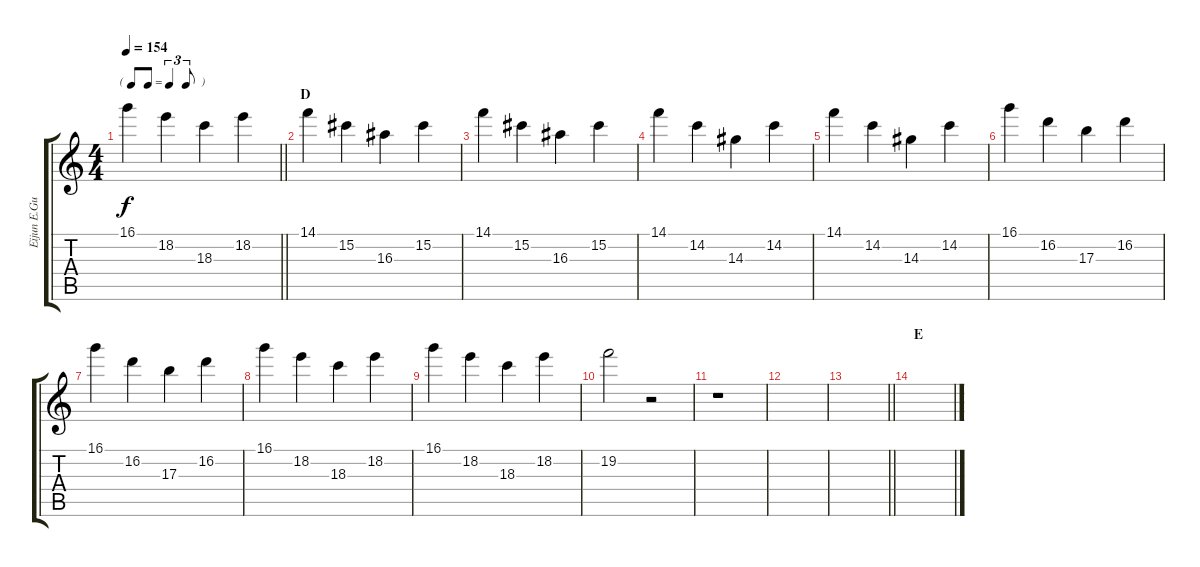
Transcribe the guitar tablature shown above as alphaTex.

\track ("Eijun E.Guitar I" "Eijun E.Gu") {instrument electricguitarclean}
\staff {score tabs}
\tuning (Eb4 Bb3 Gb3 Db3 Ab2 Eb2) {hide}
\ts (4 4)
\tf triplet8th
\tempo 154
\clef g2
\barLineRight lightlight
\ks c
16.1.4{dy f} 18.2.4 18.3.4 18.2.4 |
\section ("" "D")
14.1.4 15.2.4 16.3.4 15.2.4 |
14.1.4 15.2.4 16.3.4 15.2.4 |
14.1.4 14.2.4 14.3.4 14.2.4 |
14.1.4 14.2.4 14.3.4 14.2.4 |
16.1.4 16.2.4 17.3.4 16.2.4 |
16.1.4 16.2.4 17.3.4 16.2.4 |
16.1.4 18.2.4 18.3.4 18.2.4 |
16.1.4 18.2.4 18.3.4 18.2.4 |
19.2.2 r.2 |
r.1 |
|
\barLineRight lightlight
|
\section ("" "E")
